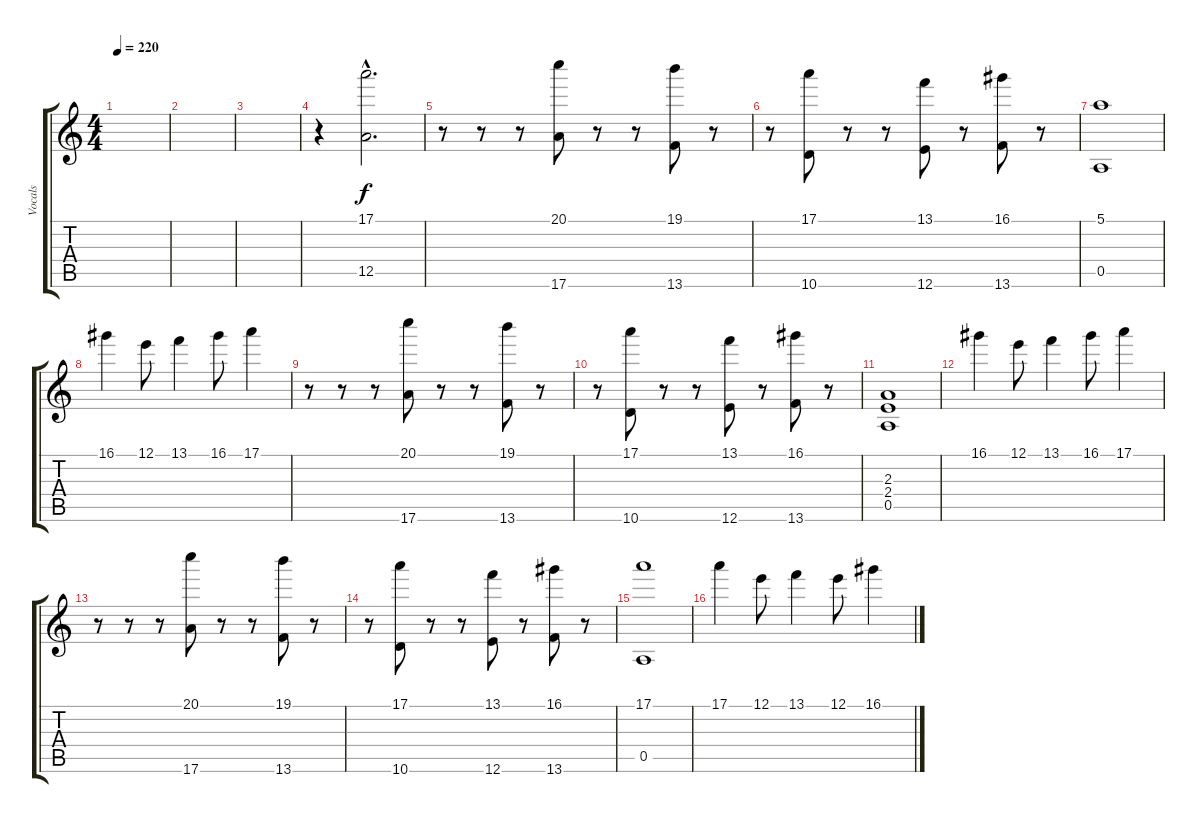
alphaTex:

\track ("Vocals" "Vocals") {instrument acousticguitarsteel}
\staff {score tabs}
\tuning (E4 B3 G3 D3 A2 E2) {hide}
\ts (4 4)
\tempo 220
\clef g2
\ks c
|
|
|
r.4 (17.1{hac} 12.5{hac}).2{d} |
r.8 r.8 r.8 (20.1 17.6).8 r.8 r.8 (19.1 13.6).8 r.8 |
r.8 (17.1 10.6).8 r.8 r.8 (13.1 12.6).8 r.8 (16.1 13.6).8 r.8 |
(5.1 0.5).1 |
16.1.4 12.1.8 13.1.4 16.1.8 17.1.4 |
r.8 r.8 r.8 (20.1 17.6).8 r.8 r.8 (19.1 13.6).8 r.8 |
r.8 (17.1 10.6).8 r.8 r.8 (13.1 12.6).8 r.8 (16.1 13.6).8 r.8 |
(2.3 2.4 0.5).1 |
16.1.4 12.1.8 13.1.4 16.1.8 17.1.4 |
r.8 r.8 r.8 (20.1 17.6).8 r.8 r.8 (19.1 13.6).8 r.8 |
r.8 (17.1 10.6).8 r.8 r.8 (13.1 12.6).8 r.8 (16.1 13.6).8 r.8 |
(17.1 0.5).1 |
17.1.4 12.1.8 13.1.4 12.1.8 16.1.4
